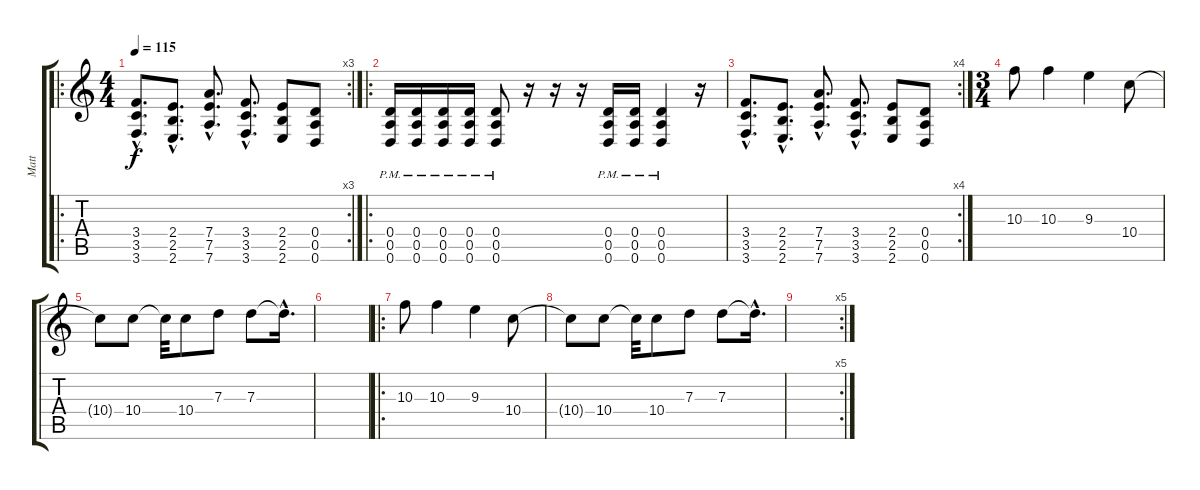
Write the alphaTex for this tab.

\track ("Matt" "Matt") {instrument distortionguitar}
\staff {score tabs}
\tuning (E4 B3 G3 D3 A2 D2) {hide}
\ro
\rc 3
\ts (4 4)
\tempo 115
\clef g2
\ks c
(3.4{hac} 3.5{hac} 3.6{hac}).8{d dy f} (2.4{hac} 2.5{hac} 2.6{hac}).8{d} (7.4{hac} 7.5{hac} 7.6{hac}).8{d} (3.4{hac} 3.5{hac} 3.6{hac}).8{d} (2.4 2.5 2.6).8 (0.4 0.5 0.6).8 |
\ro
(0.4{pm} 0.5{pm} 0.6{pm}).16 (0.4{pm} 0.5{pm} 0.6{pm}).16 (0.4{pm} 0.5{pm} 0.6{pm}).16 (0.4{pm} 0.5{pm} 0.6{pm}).16 (0.4{pm} 0.5{pm} 0.6{pm}).8 r.16 r.16 r.16 (0.4{pm} 0.5{pm} 0.6{pm}).16 (0.4{pm} 0.5{pm} 0.6{pm}).16 (0.4{pm} 0.5{pm} 0.6{pm}).4 r.16 |
\rc 4
(3.4{hac} 3.5{hac} 3.6{hac}).8{d} (2.4{hac} 2.5{hac} 2.6{hac}).8{d} (7.4{hac} 7.5{hac} 7.6{hac}).8{d} (3.4{hac} 3.5{hac} 3.6{hac}).8{d} (2.4 2.5 2.6).8 (0.4 0.5 0.6).8 |
\ts (3 4)
10.3.8 10.3.4 9.3.4 10.4.8 |
10.4{t}.8 10.4.8 10.4{t}.32 10.4.8 7.3.8 7.3.8 7.3{hac t}.16{d} |
|
\ro
10.3.8 10.3.4 9.3.4 10.4.8 |
10.4{t}.8 10.4.8 10.4{t}.32 10.4.8 7.3.8 7.3.8 7.3{hac t}.16{d} |
\rc 5
